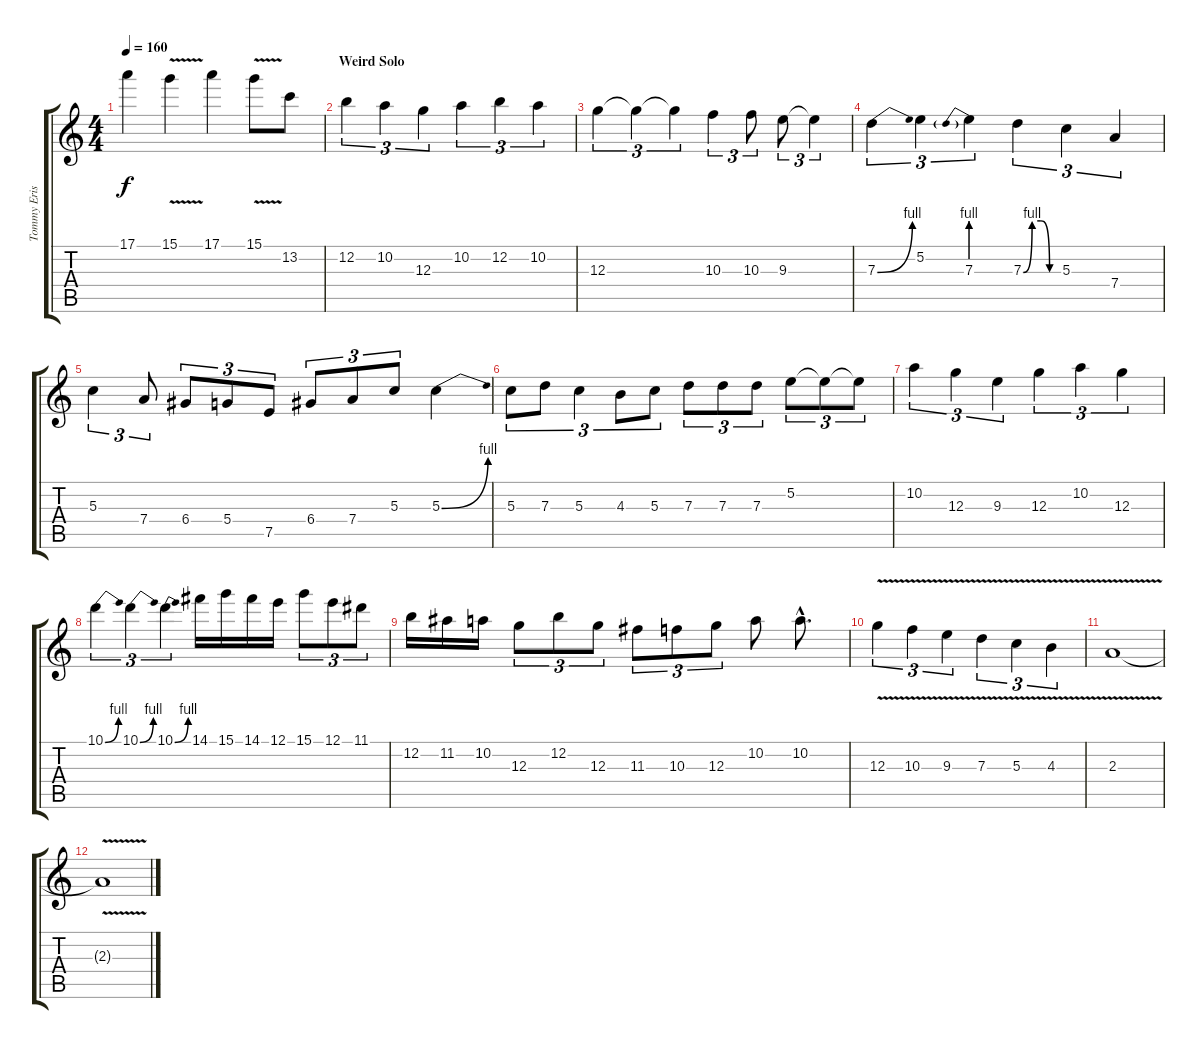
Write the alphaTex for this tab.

\track ("Tommy Erisson" "Tommy Eris") {instrument overdrivenguitar}
\staff {score tabs}
\tuning (E4 B3 G3 D3 A2 E2) {hide}
\ts (4 4)
\tempo 160
\clef g2
\ks c
17.1.4{dy f} 15.1{v}.4 17.1.4 15.1{v}.8 13.2.8{volume 13 balance 8 instrument overdrivenguitar} |
\section ("" "Weird Solo")
12.2.4{tu (3 2)} 10.2.4{tu (3 2)} 12.3.4{tu (3 2)} 10.2.4{tu (3 2)} 12.2.4{tu (3 2)} 10.2.4{tu (3 2)} |
12.3.4{tu (3 2)} 12.3{t}.4{tu (3 2)} 12.3{t}.4{tu (3 2)} 10.3.4{tu (3 2)} 10.3.8{tu (3 2)} 9.3.8{tu (3 2)} 9.3{t}.4{tu (3 2)} |
7.3{be (bend 0 0 60 4)}.4{tu (3 2)} 5.2.4{tu (3 2)} 7.3{be (prebend 0 4 60 4)}.4{tu (3 2)} 7.3{be (custom 0 0 15 4 30 4 45 0 60 0)}.4{tu (3 2)} 5.3.4{tu (3 2)} 7.4.4{tu (3 2)} |
5.3.4{tu (3 2)} 7.4.8{tu (3 2)} 6.4.8{tu (3 2)} 5.4.8{tu (3 2)} 7.5.8{tu (3 2)} 6.4.8{tu (3 2)} 7.4.8{tu (3 2)} 5.3.8{tu (3 2)} 5.3{be (bend 0 0 60 4)}.4 |
5.3.8{tu (3 2)} 7.3.8{tu (3 2)} 5.3.4{tu (3 2)} 4.3.8{tu (3 2)} 5.3.8{tu (3 2)} 7.3.8{tu (3 2)} 7.3.8{tu (3 2)} 7.3.8{tu (3 2)} 5.2.8{tu (3 2)} 5.2{t}.8{tu (3 2)} 5.2{t}.8{tu (3 2)} |
10.2.4{tu (3 2)} 12.3.4{tu (3 2)} 9.3.4{tu (3 2)} 12.3.4{tu (3 2)} 10.2.4{tu (3 2)} 12.3.4{tu (3 2)} |
10.1{be (bend 0 0 60 4)}.4{tu (3 2)} 10.1{be (bend 0 0 60 4)}.4{tu (3 2)} 10.1{be (bend 0 0 60 4)}.4{tu (3 2)} 14.1.16 15.1.16 14.1.16 12.1.16 15.1.8{tu (3 2)} 12.1.8{tu (3 2)} 11.1.8{tu (3 2)} |
12.2.16 11.2.16 10.2.16 12.3.8{tu (3 2)} 12.2.8{tu (3 2)} 12.3.8{tu (3 2)} 11.3.8{tu (3 2)} 10.3.8{tu (3 2)} 12.3.8{tu (3 2)} 10.2.8 10.2{hac}.8{d} |
12.3{v}.4{tu (3 2)} 10.3{v}.4{tu (3 2)} 9.3{v}.4{tu (3 2)} 7.3{v}.4{tu (3 2)} 5.3{v}.4{tu (3 2)} 4.3{v}.4{tu (3 2)} |
2.3{v}.1{volume 2} |
2.3{t}.1
